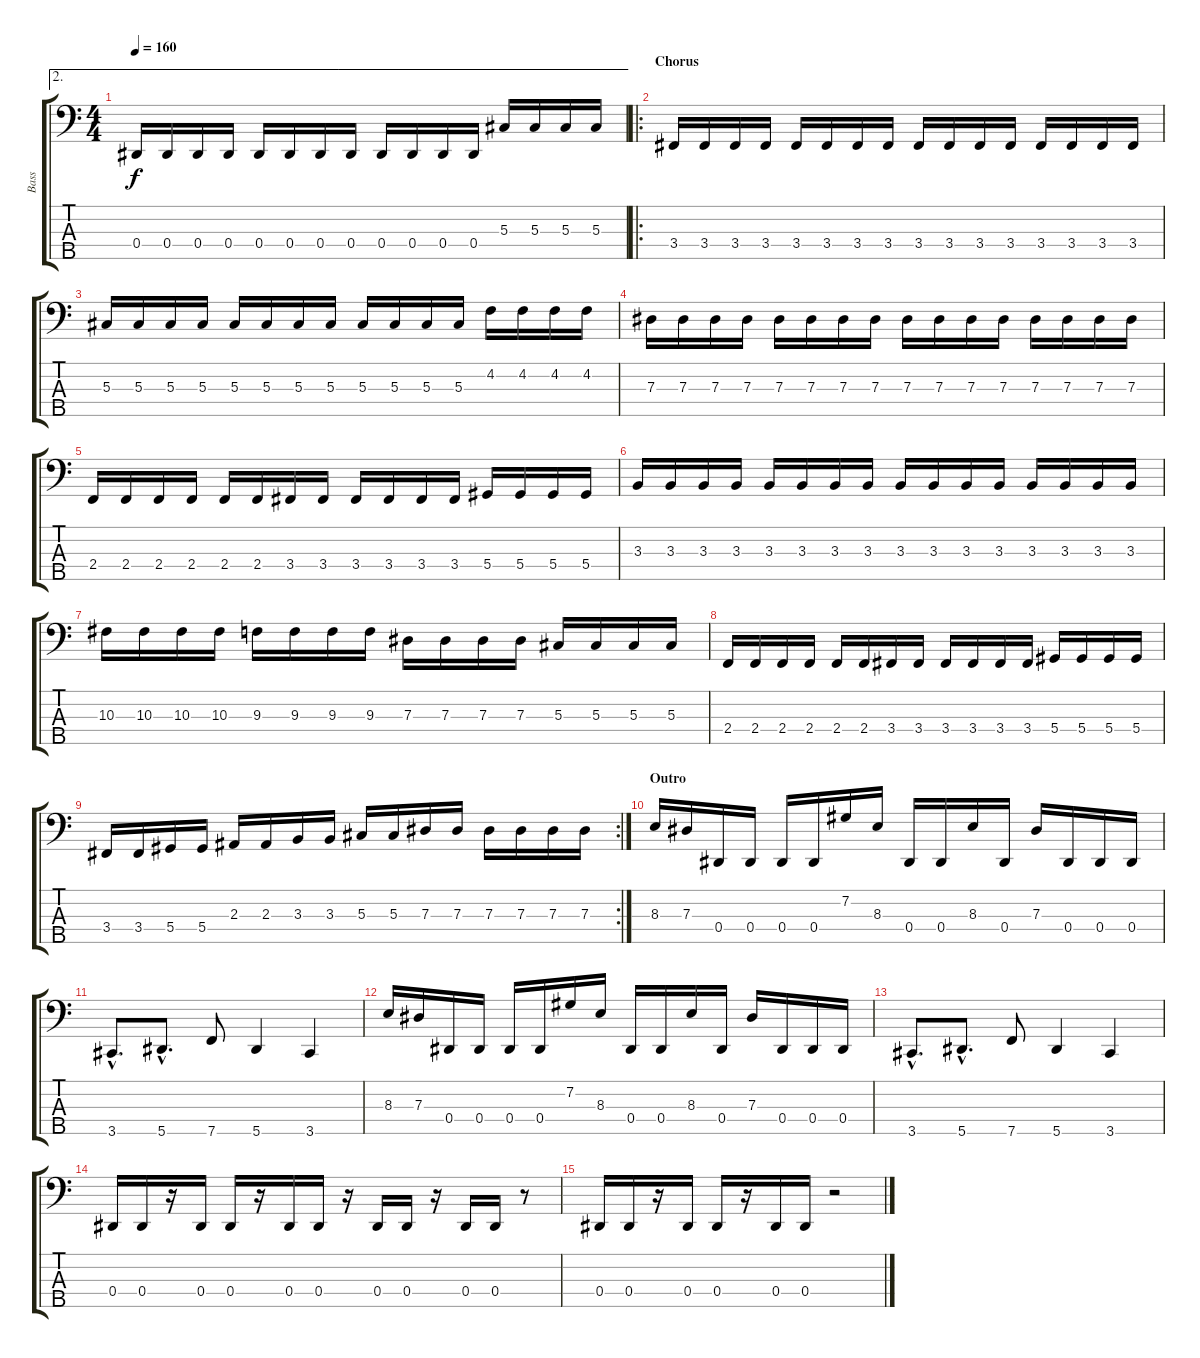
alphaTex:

\track ("Bass" "Bass") {instrument electricbassfinger}
\staff {score tabs}
\tuning (Gb2 Db2 Ab1 Eb1 Bb0) {hide}
\ae 2
\ts (4 4)
\tempo 160
\clef f4
\ks c
0.4.16{dy f} 0.4.16 0.4.16 0.4.16 0.4.16 0.4.16 0.4.16 0.4.16 0.4.16 0.4.16 0.4.16 0.4.16 5.3.16 5.3.16 5.3.16 5.3.16 |
\ro
\section ("" "Chorus")
3.4.16 3.4.16 3.4.16 3.4.16 3.4.16 3.4.16 3.4.16 3.4.16 3.4.16 3.4.16 3.4.16 3.4.16 3.4.16 3.4.16 3.4.16 3.4.16 |
5.3.16 5.3.16 5.3.16 5.3.16 5.3.16 5.3.16 5.3.16 5.3.16 5.3.16 5.3.16 5.3.16 5.3.16 4.2.16 4.2.16 4.2.16 4.2.16 |
7.3.16 7.3.16 7.3.16 7.3.16 7.3.16 7.3.16 7.3.16 7.3.16 7.3.16 7.3.16 7.3.16 7.3.16 7.3.16 7.3.16 7.3.16 7.3.16 |
2.4.16 2.4.16 2.4.16 2.4.16 2.4.16 2.4.16 3.4.16 3.4.16 3.4.16 3.4.16 3.4.16 3.4.16 5.4.16 5.4.16 5.4.16 5.4.16 |
3.3.16 3.3.16 3.3.16 3.3.16 3.3.16 3.3.16 3.3.16 3.3.16 3.3.16 3.3.16 3.3.16 3.3.16 3.3.16 3.3.16 3.3.16 3.3.16 |
10.3.16 10.3.16 10.3.16 10.3.16 9.3.16 9.3.16 9.3.16 9.3.16 7.3.16 7.3.16 7.3.16 7.3.16 5.3.16 5.3.16 5.3.16 5.3.16 |
2.4.16 2.4.16 2.4.16 2.4.16 2.4.16 2.4.16 3.4.16 3.4.16 3.4.16 3.4.16 3.4.16 3.4.16 5.4.16 5.4.16 5.4.16 5.4.16 |
\rc 2
3.4.16 3.4.16 5.4.16 5.4.16 2.3.16 2.3.16 3.3.16 3.3.16 5.3.16 5.3.16 7.3.16 7.3.16 7.3.16 7.3.16 7.3.16 7.3.16 |
\section ("" "Outro")
8.3.16 7.3.16 0.4.16 0.4.16 0.4.16 0.4.16 7.2.16 8.3.16 0.4.16 0.4.16 8.3.16 0.4.16 7.3.16 0.4.16 0.4.16 0.4.16 |
3.5{hac}.8{d} 5.5{hac}.8{d} 7.5.8 5.5.4 3.5.4 |
8.3.16 7.3.16 0.4.16 0.4.16 0.4.16 0.4.16 7.2.16 8.3.16 0.4.16 0.4.16 8.3.16 0.4.16 7.3.16 0.4.16 0.4.16 0.4.16 |
3.5{hac}.8{d} 5.5{hac}.8{d} 7.5.8 5.5.4 3.5.4 |
0.4.16 0.4.16 r.16 0.4.16 0.4.16 r.16 0.4.16 0.4.16 r.16 0.4.16 0.4.16 r.16 0.4.16 0.4.16 r.8 |
0.4.16 0.4.16 r.16 0.4.16 0.4.16 r.16 0.4.16 0.4.16 r.2
